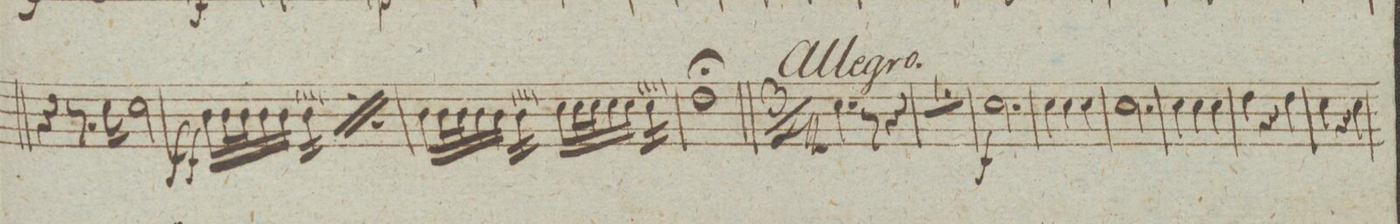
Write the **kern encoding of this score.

**kern	**dynam
*I"Oboie .. 2do	*
*clefG2	*
*k[]	*
*met(c)	*
*M4/4	*
4r	.
8.r	.
16cc\	.
2cc\	.
=20	=20
16b\LL	ff
32b\L	.
32b\J	.
16b\	.
16b\JJ	.
*tremolo	*
16b\LL	.
16b\	.
16b\	.
16b\JJ	.
*Xtremolo	*
*rep	*
16b\LL	.
32b\L	.
32b\J	.
16b\	.
16b\JJ	.
*tremolo	*
16b\LL	.
16b\	.
16b\	.
16b\JJ	.
*Xrep	*
*Xtremolo	*
=21	=21
16b\LL	.
32b\L	.
32b\J	.
16b\	.
16b\JJ	.
*tremolo	*
16b\LL	.
16b\	.
16b\	.
16b\JJ	.
*Xtremolo	*
16cc\LL	.
32cc\L	.
32cc\J	.
16cc\	.
16cc\JJ	.
*tremolo	*
16cc\LL	.
16cc\	.
16cc\	.
16cc\JJ	.
*Xtremolo	*
=22	=22
1dd\;	.
=23||	=23||
*M3/4	*
4.cc\	.
8r	.
4r	.
=24	=24
2.r	.
=25	=25
2.cc\	f
=26	=26
4cc\	.
4cc\	.
4cc\	.
=27	=27
2.cc\	.
=28	=28
4cc\	.
4cc\	.
4cc\	.
=29	=29
4dd\	.
4r	.
4dd\	.
=30	=30
4cc\	.
4r	.
4cc\	.
=31	=31
*-	*-
